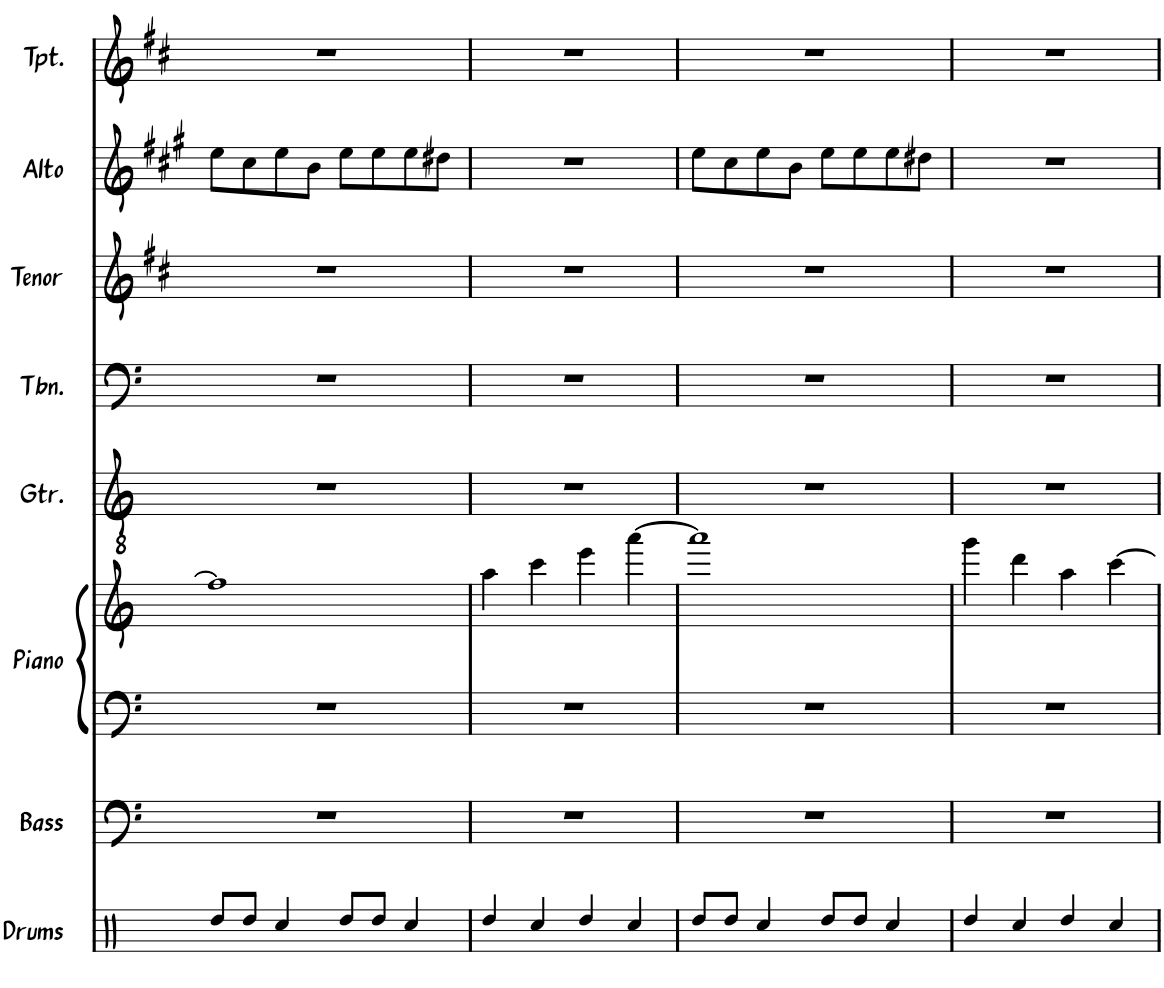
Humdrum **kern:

**kern	**kern	**kern	**kern	**kern	**kern	**kern	**kern	**kern
*part8	*part7	*part6	*part6	*part5	*part4	*part3	*part2	*part1
*staff9	*staff8	*staff7	*staff6	*staff5	*staff4	*staff3	*staff2	*staff1
*I"Drums	*I"Bass	*I"Piano	*	*I"Guitar	*I"Trombone	*I"Tenor Sax	*I"Alto Sax	*I"Trumpet
*I'Drums	*I'Bass	*I'Piano	*	*I'Gtr.	*I'Tbn.	*I'Tenor	*I'Alto	*I'Tpt.
!!LO:PB:g=z
*clefX	*clefF4	*clefF4	*clefG2	*clefGv2	*clefF4	*clefG2	*clefG2	*clefG2
*	*Trd7c12	*	*	*	*	*Trd8c14	*Trd5c9	*Trd1c2
*k[]	*k[]	*k[]	*k[]	*k[]	*k[]	*k[f#c#]	*k[f#c#g#]	*k[f#c#]
*M4/4	*M4/4	*M4/4	*M4/4	*M4/4	*M4/4	*M4/4	*M4/4	*M4/4
=21	=21	=21	=21	=21	=21	=21	=21	=21
8Rdd/L	1r	1r	1ff]	1r	1r	1r	8ee\L	1r
8Rdd/J	.	.	.	.	.	.	8cc#\	.
4Rcc/	.	.	.	.	.	.	8ee\	.
.	.	.	.	.	.	.	8b\J	.
8Rdd/L	.	.	.	.	.	.	8ee\L	.
8Rdd/J	.	.	.	.	.	.	8ee\	.
4Rcc/	.	.	.	.	.	.	8ee\	.
.	.	.	.	.	.	.	8dd#X\J	.
=22	=22	=22	=22	=22	=22	=22	=22	=22
4Rdd/	1r	1r	4aa\	1r	1r	1r	1r	1r
4Rcc/	.	.	4ccc\	.	.	.	.	.
4Rdd/	.	.	4eee\	.	.	.	.	.
4Rcc/	.	.	[4aaa\	.	.	.	.	.
=23	=23	=23	=23	=23	=23	=23	=23	=23
8Rdd/L	1r	1r	1aaa]	1r	1r	1r	8ee\L	1r
8Rdd/J	.	.	.	.	.	.	8cc#\	.
4Rcc/	.	.	.	.	.	.	8ee\	.
.	.	.	.	.	.	.	8b\J	.
8Rdd/L	.	.	.	.	.	.	8ee\L	.
8Rdd/J	.	.	.	.	.	.	8ee\	.
4Rcc/	.	.	.	.	.	.	8ee\	.
.	.	.	.	.	.	.	8dd#X\J	.
=24	=24	=24	=24	=24	=24	=24	=24	=24
4Rdd/	1r	1r	4ggg\	1r	1r	1r	1r	1r
4Rcc/	.	.	4ddd\	.	.	.	.	.
4Rdd/	.	.	4aa\	.	.	.	.	.
4Rcc/	.	.	[4ccc\	.	.	.	.	.
=	=	=	=	=	=	=	=	=
*-	*-	*-	*-	*-	*-	*-	*-	*-
